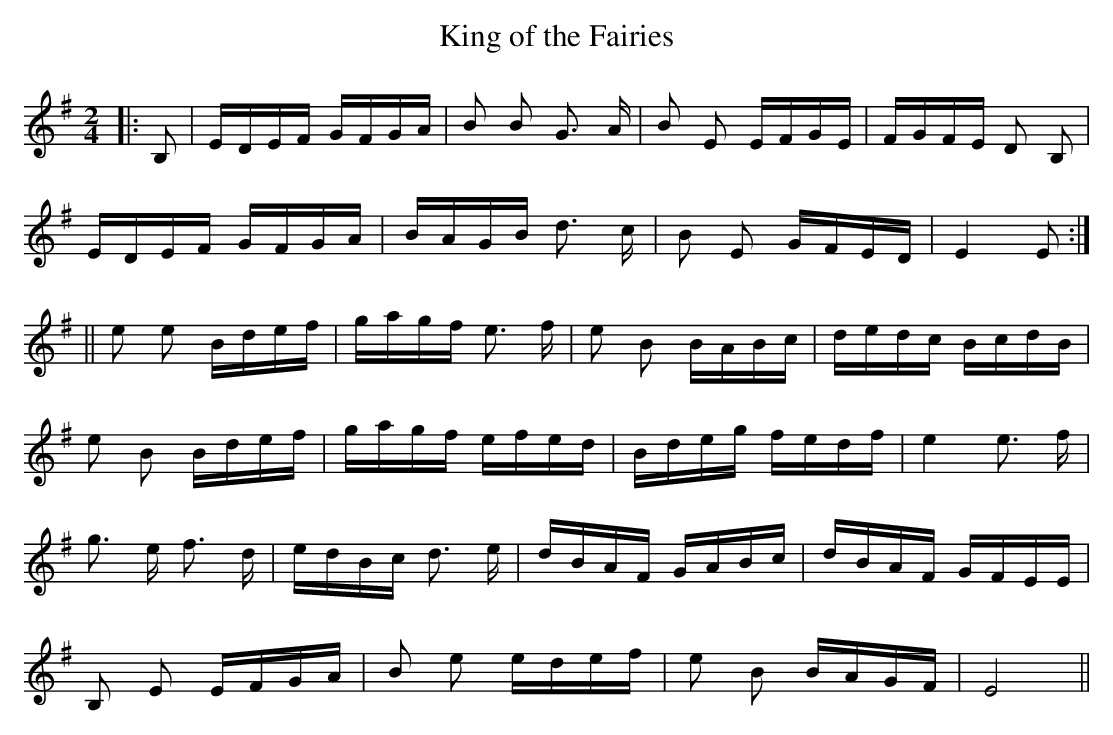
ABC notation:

X:1
T:King of the Fairies
M:2/4
K:Em
|:B,2 | EDEF GFGA | B2 B2 G3 A | B2 E2 EFGE | FGFE D2 B,2 |
EDEF GFGA | BAGB d3 c | B2 E2 GFED | E4 E2 :|
|| e2 e2 Bdef | gagf e3 f | e2 B2 BABc | dedc BcdB |
e2 B2 Bdef | gagf efed | Bdeg fedf |  e4 e3 f |
g3 e f3 d | edBc d3 e | dBAF GABc | dBAF GFEE |
B,2  E2 EFGA | B2 e2 edef | e2 B2 BAGF| E8 ||
